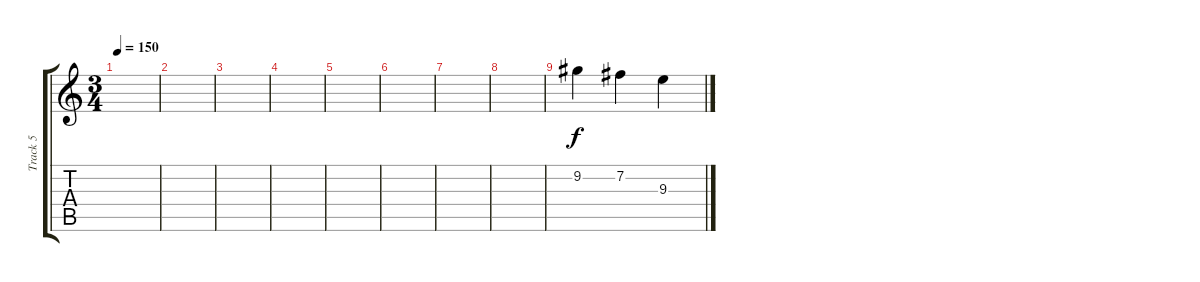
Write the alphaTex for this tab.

\track ("Track 5" "Track 5") {instrument overdrivenguitar}
\staff {score tabs}
\tuning (E4 B3 G3 D3 A2 E2) {hide}
\ts (3 4)
\tempo 150
\clef g2
\ks c
|
|
|
|
|
|
|
|
9.2.4 7.2.4 9.3.4
